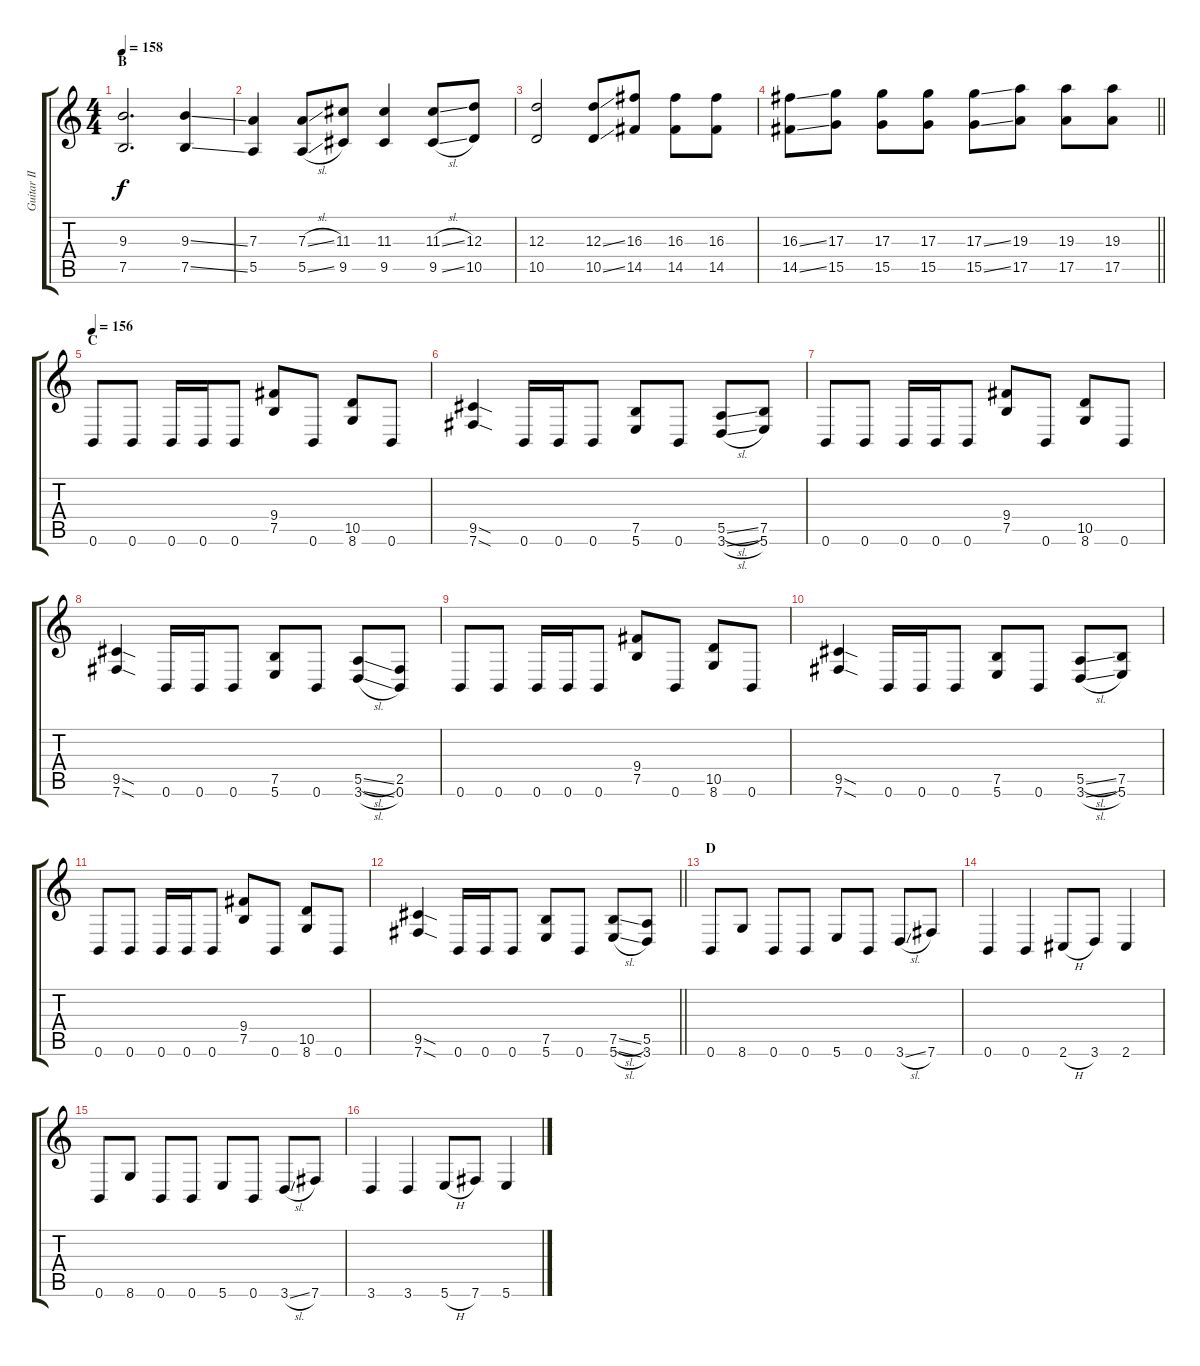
\track ("Guitar II" "Guitar II") {instrument distortionguitar}
\staff {score tabs}
\tuning (B3 Gb3 D3 A2 E2 B1) {hide}
\ts (4 4)
\section ("" "B")
\tempo 158
\clef g2
\ks c
(9.3 7.5).2{d dy f} (9.3{ss} 7.5{ss}).4 |
(7.3 5.5).4 (7.3{sl} 5.5{sl}).8 (11.3 9.5).8 (11.3 9.5).4 (11.3{sl} 9.5{sl}).8 (12.3 10.5).8 |
(12.3 10.5).2 (12.3{ss} 10.5{ss}).8 (16.3 14.5).8 (16.3 14.5).8 (16.3 14.5).8 |
\barLineRight lightlight
(16.3{ss} 14.5{ss}).8 (17.3 15.5).8 (17.3 15.5).8 (17.3 15.5).8 (17.3{ss} 15.5{ss}).8 (19.3 17.5).8 (19.3 17.5).8 (19.3 17.5).8 |
\section ("" "C")
\tempo 156
0.6.8 0.6.8 0.6.16 0.6.16 0.6.8 (9.4 7.5).8 0.6.8 (10.5 8.6).8 0.6.8 |
(9.5{sod} 7.6{sod}).4 0.6.16 0.6.16 0.6.8 (7.5 5.6).8 0.6.8 (5.5{sl} 3.6{sl}).8 (7.5 5.6).8 |
0.6.8 0.6.8 0.6.16 0.6.16 0.6.8 (9.4 7.5).8 0.6.8 (10.5 8.6).8 0.6.8 |
(9.5{sod} 7.6{sod}).4 0.6.16 0.6.16 0.6.8 (7.5 5.6).8 0.6.8 (5.5{sl} 3.6{sl}).8 (2.5 0.6).8 |
0.6.8 0.6.8 0.6.16 0.6.16 0.6.8 (9.4 7.5).8 0.6.8 (10.5 8.6).8 0.6.8 |
(9.5{sod} 7.6{sod}).4 0.6.16 0.6.16 0.6.8 (7.5 5.6).8 0.6.8 (5.5{sl} 3.6{sl}).8 (7.5 5.6).8 |
0.6.8 0.6.8 0.6.16 0.6.16 0.6.8 (9.4 7.5).8 0.6.8 (10.5 8.6).8 0.6.8 |
\barLineRight lightlight
(9.5{sod} 7.6{sod}).4 0.6.16 0.6.16 0.6.8 (7.5 5.6).8 0.6.8 (7.5{sl} 5.6{sl}).8 (5.5 3.6).8 |
\section ("" "D")
0.6.8 8.6.8 0.6.8 0.6.8 5.6.8 0.6.8 3.6{sl}.8 7.6.8 |
0.6.4 0.6.4 2.6{h}.8 3.6.8 2.6.4 |
0.6.8 8.6.8 0.6.8 0.6.8 5.6.8 0.6.8 3.6{sl}.8 7.6.8 |
3.6.4 3.6.4 5.6{h}.8 7.6.8 5.6.4
